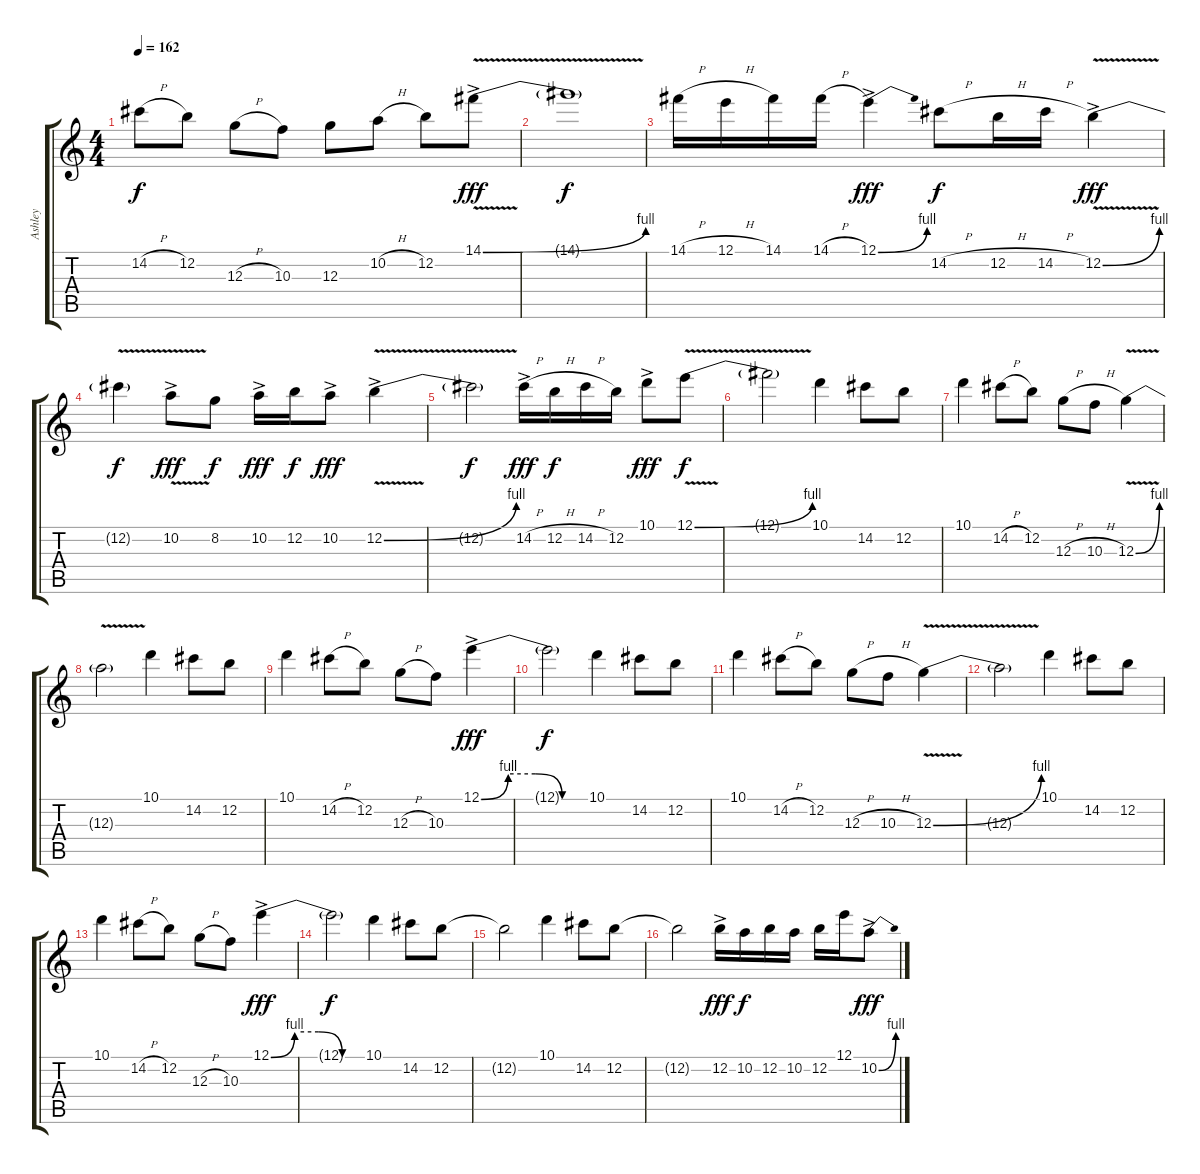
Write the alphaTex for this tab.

\track ("Ashley" "Ashley") {instrument distortionguitar}
\staff {score tabs}
\tuning (E4 B3 G3 D3 A2 E2) {hide}
\ts (4 4)
\tempo 162
\clef g2
\ks c
14.2{h}.8{dy f} 12.2.8 12.3{h}.8 10.3.8 12.3.8 10.2{h}.8 12.2.8 14.1{be (bend 0 0 60 4) v ac}.8{dy fff} |
14.1{t}.1{dy f} |
14.1{h}.16 12.1{h}.16 14.1.16 14.1{h}.16 12.1{be (bend 0 0 60 4) ac}.4{dy fff} 14.2{h}.8{dy f} 12.2{h}.16 14.2{h}.16 12.2{be (bend 0 0 60 4) v ac}.4{dy fff} |
12.2{t}.4{dy f} 10.2{v ac}.8{dy fff} 8.2.8{dy f} 10.2{ac}.16{dy fff} 12.2.16{dy f} 10.2{ac}.8{dy fff} 12.2{be (bend 0 0 60 4) v ac}.4 |
12.2{t}.2{dy f} 14.2{h ac}.16{dy fff} 12.2{h}.16{dy f} 14.2{h}.16 12.2.16 10.1{ac}.8{dy fff} 12.1{be (bend 0 0 60 4) v}.8{dy f} |
12.1{t}.2 10.1.4 14.2.8 12.2.8 |
10.1.4 14.2{h}.8 12.2.8 12.3{h}.8 10.3{h}.8 12.3{be (bend 0 0 60 4) v}.4 |
12.3{t}.2 10.1.4 14.2.8 12.2.8 |
10.1.4 14.2{h}.8 12.2.8 12.3{h}.8 10.3.8 12.1{be (custom 0 0 15 4 30 4 45 0 60 0) ac}.4{dy fff} |
12.1{t}.2{dy f} 10.1.4 14.2.8 12.2.8 |
10.1.4 14.2{h}.8 12.2.8 12.3{h}.8 10.3{h}.8 12.3{be (bend 0 0 60 4) v}.4 |
12.3{t}.2 10.1.4 14.2.8 12.2.8 |
10.1.4 14.2{h}.8 12.2.8 12.3{h}.8 10.3.8 12.1{be (custom 0 0 15 4 30 4 45 0 60 0) ac}.4{dy fff} |
12.1{t}.2{dy f} 10.1.4 14.2.8 12.2.8 |
12.2{t}.2 10.1.4 14.2.8 12.2.8 |
12.2{t}.2 12.2{ac}.16{dy fff} 10.2.16{dy f} 12.2.16 10.2.16 12.2.16 12.1.16 10.2{be (bend 0 0 60 4) ac}.8{dy fff}
